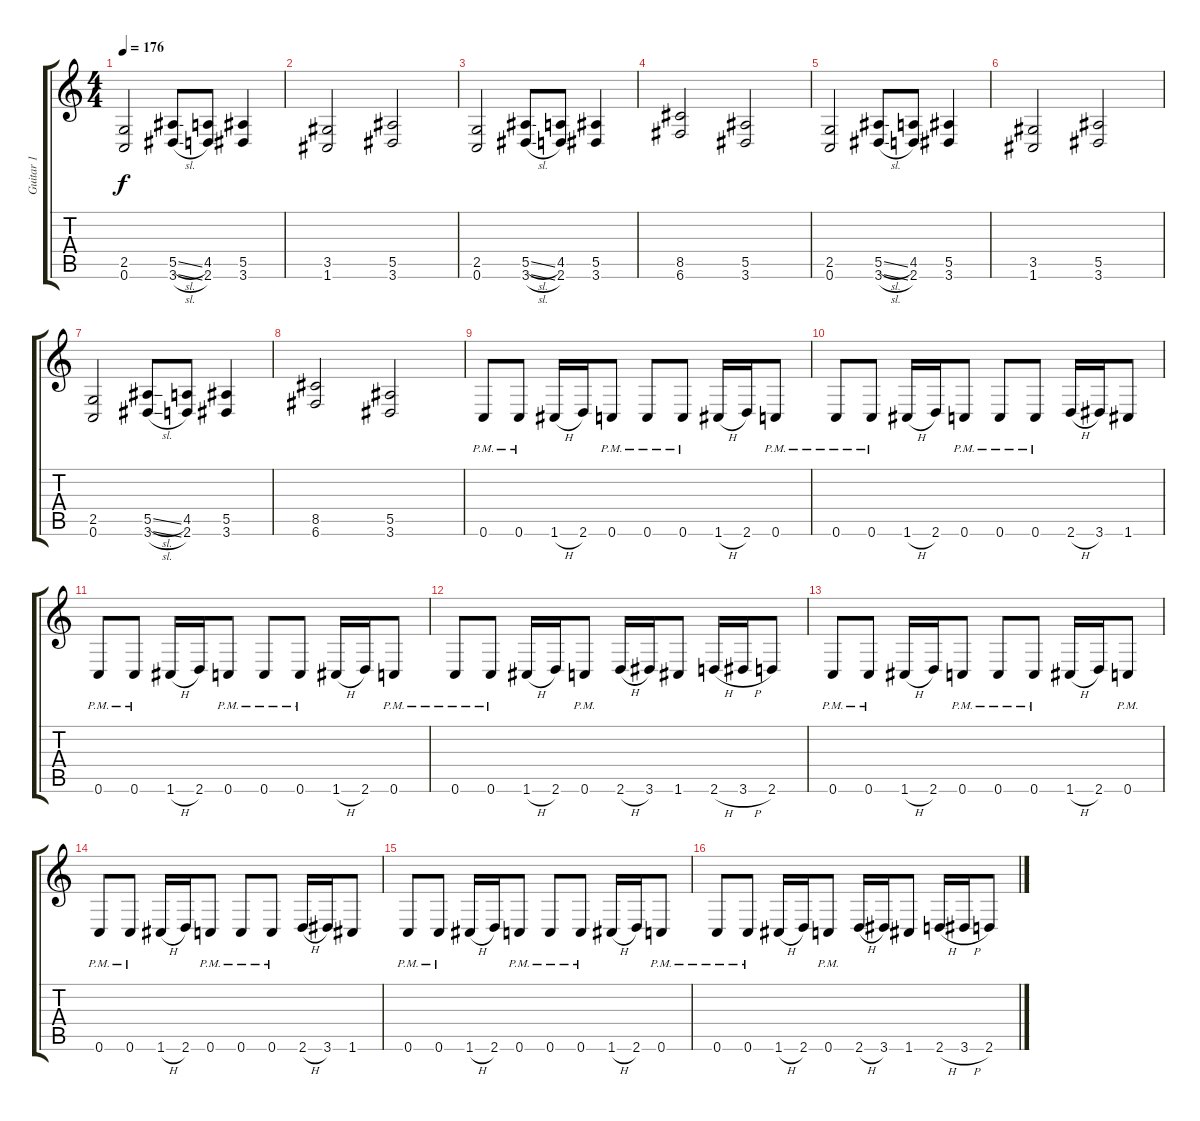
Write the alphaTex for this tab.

\track ("Guitar 1" "Guitar 1") {instrument distortionguitar}
\staff {score tabs}
\tuning (C4 G3 Eb3 Bb2 F2 C2) {hide}
\ts (4 4)
\tempo 176
\clef g2
\ks c
(2.5 0.6).2{dy f} (5.5{sl} 3.6{sl}).8 (4.5 2.6).8 (5.5 3.6).4 |
(3.5 1.6).2 (5.5 3.6).2 |
(2.5 0.6).2 (5.5{sl} 3.6{sl}).8 (4.5 2.6).8 (5.5 3.6).4 |
(8.5 6.6).2 (5.5 3.6).2 |
(2.5 0.6).2 (5.5{sl} 3.6{sl}).8 (4.5 2.6).8 (5.5 3.6).4 |
(3.5 1.6).2 (5.5 3.6).2 |
(2.5 0.6).2 (5.5{sl} 3.6{sl}).8 (4.5 2.6).8 (5.5 3.6).4 |
(8.5 6.6).2 (5.5 3.6).2 |
0.6{pm}.8 0.6{pm}.8 1.6{h}.16 2.6.16 0.6{pm}.8 0.6{pm}.8 0.6{pm}.8 1.6{h}.16 2.6.16 0.6{pm}.8 |
0.6{pm}.8 0.6{pm}.8 1.6{h}.16 2.6.16 0.6{pm}.8 0.6{pm}.8 0.6{pm}.8 2.6{h}.16 3.6.16 1.6.8 |
0.6{pm}.8 0.6{pm}.8 1.6{h}.16 2.6.16 0.6{pm}.8 0.6{pm}.8 0.6{pm}.8 1.6{h}.16 2.6.16 0.6{pm}.8 |
0.6{pm}.8 0.6{pm}.8 1.6{h}.16 2.6.16 0.6{pm}.8 2.6{h}.16 3.6.16 1.6.8 2.6{h}.16 3.6{h}.16 2.6.8 |
0.6{pm}.8 0.6{pm}.8 1.6{h}.16 2.6.16 0.6{pm}.8 0.6{pm}.8 0.6{pm}.8 1.6{h}.16 2.6.16 0.6{pm}.8 |
0.6{pm}.8 0.6{pm}.8 1.6{h}.16 2.6.16 0.6{pm}.8 0.6{pm}.8 0.6{pm}.8 2.6{h}.16 3.6.16 1.6.8 |
0.6{pm}.8 0.6{pm}.8 1.6{h}.16 2.6.16 0.6{pm}.8 0.6{pm}.8 0.6{pm}.8 1.6{h}.16 2.6.16 0.6{pm}.8 |
0.6{pm}.8 0.6{pm}.8 1.6{h}.16 2.6.16 0.6{pm}.8 2.6{h}.16 3.6.16 1.6.8 2.6{h}.16 3.6{h}.16 2.6.8
